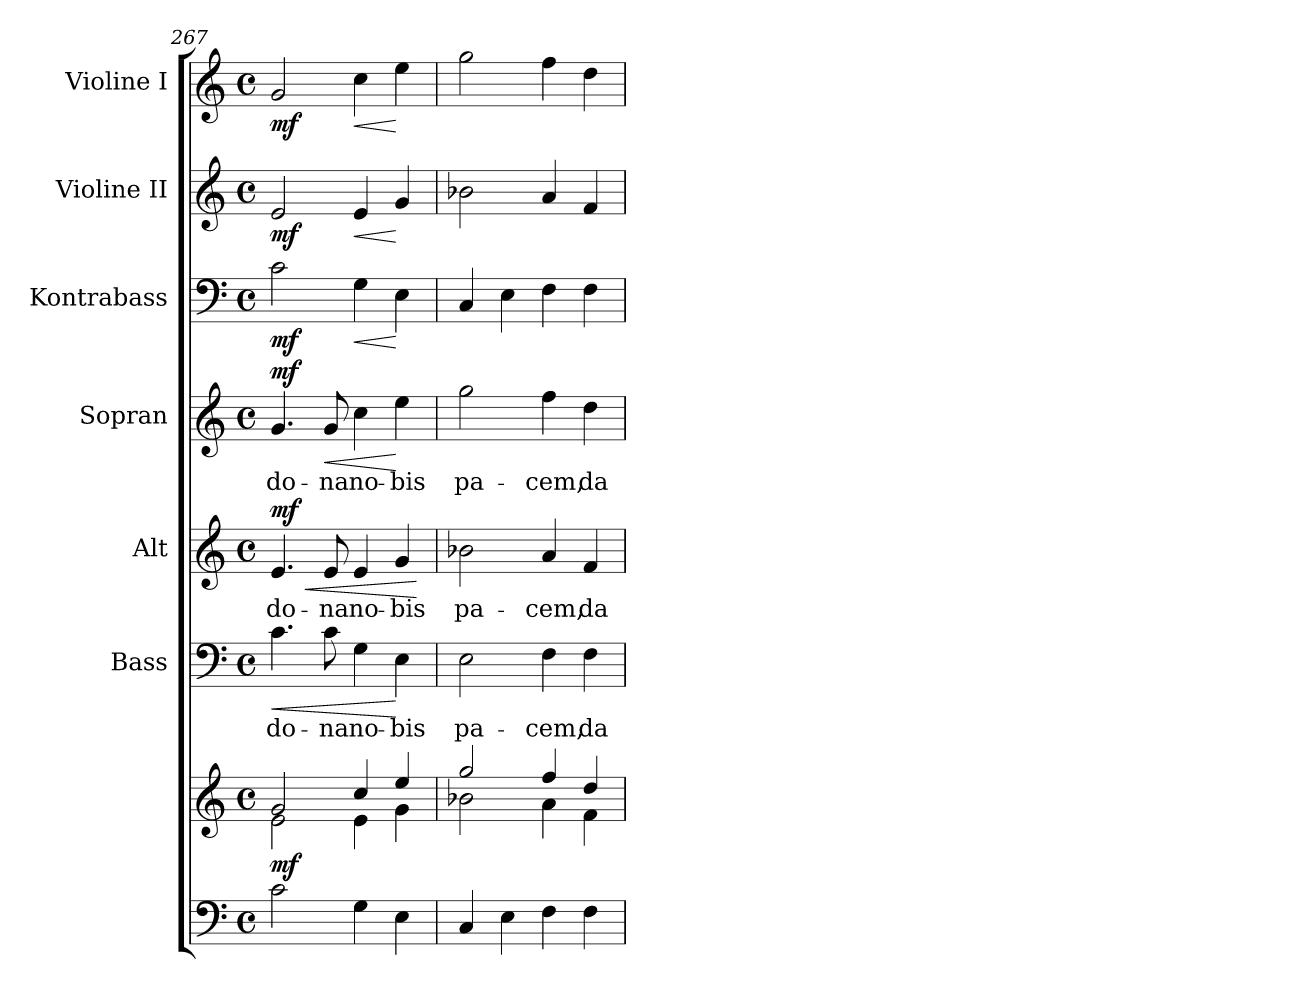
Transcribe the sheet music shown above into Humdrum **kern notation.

**kern	**kern	**dynam	**kern	**text	**dynam	**kern	**text	**dynam	**kern	**text	**dynam	**kern	**dynam	**kern	**dynam	**kern	**dynam
*part7	*part7	*part7	*part6	*part6	*part6	*part5	*part5	*part5	*part4	*part4	*part4	*part3	*part3	*part2	*part2	*part1	*part1
*staff8	*staff7	*staff7/8	*staff6	*staff6	*staff6	*staff5	*staff5	*staff5	*staff4	*staff4	*staff4	*staff3	*staff3	*staff2	*staff2	*staff1	*staff1
*	*	*	*I"Bass	*	*	*I"Alt	*	*	*I"Sopran	*	*	*I"Kontrabass	*	*I"Violine II	*	*I"Violine I	*
*	*	*	*I'B.	*	*	*I'A.	*	*	*I'S.	*	*	*I'Kb.	*	*I'Vl. II	*	*I'Vl. I	*
*clefF4	*clefG2	*	*clefF4	*	*	*clefG2	*	*	*clefG2	*	*	*clefF4	*	*clefG2	*	*clefG2	*
*	*	*	*	*	*	*	*	*	*	*	*	*ITrd7c12	*	*	*	*	*
*k[]	*k[]	*	*k[]	*	*	*k[]	*	*	*k[]	*	*	*k[]	*	*k[]	*	*k[]	*
*C:	*C:	*	*C:	*	*	*C:	*	*	*C:	*	*	*C:	*	*C:	*	*C:	*
*M4/4	*M4/4	*	*M4/4	*	*	*M4/4	*	*	*M4/4	*	*	*M4/4	*	*M4/4	*	*M4/4	*
*met(c)	*met(c)	*	*met(c)	*	*	*met(c)	*	*	*met(c)	*	*	*met(c)	*	*met(c)	*	*met(c)	*
=267	=267	=267	=267	=267	=267	=267	=267	=267	=267	=267	=267	=267	=267	=267	=267	=267	=267
*	*^	*	*	*	*	*	*	*	*	*	*	*	*	*	*	*	*
!	!	!	!LO:DY:b	!	!LO:LY:b	!LO:HP:b	!	!LO:LY:b	!LO:HP:b	!	!LO:LY:b	!	!	!	!	!	!	!
!	!	!	!	!	!	!	!	!	!LO:DY:n=1:a	!	!	!LO:DY:a	!	!LO:DY:b	!	!LO:DY:b	!	!LO:DY:b
2c\	2g/	2e\	mf	4.c\	do-	<	4.e/	do-	< mf	4.g/	do-	mf	2C\	mf	2e/	mf	2g/	mf
!	!	!	!	!	!LO:LY:b	!	!	!LO:LY:b	!	!	!LO:LY:b	!LO:HP:b	!	!	!	!	!	!
.	.	.	.	8c\	-na	.	8e/	-na	.	8g/	-na	<	.	.	.	.	.	.
!	!	!	!	!	!LO:LY:b	!	!	!LO:LY:b	!	!	!LO:LY:b	!	!	!LO:HP:b	!	!LO:HP:b	!	!LO:HP:b
4G\	4cc/	4e\	.	4G\	no-	.	4e/	no-	.	4cc\	no-	.	4GG\	<	4e/	<	4cc\	<
!	!	!	!	!	!LO:LY:b	!	!	!LO:LY:b	!	!	!LO:LY:b	!	!	!	!	!	!	!
4E\	4ee/	4g\	.	4E\	-bis	[	4g/	-bis	.	4ee\	-bis	[	4EE\	[	4g/	[	4ee\	[
*	*v	*v	*	*	*	*	*	*	*	*	*	*	*	*	*	*	*	*
.	.	.	.	.	.	.	.	[	.	.	.	.	.	.	.	.	.
=268	=268	=268	=268	=268	=268	=268	=268	=268	=268	=268	=268	=268	=268	=268	=268	=268	=268
*	*^	*	*	*	*	*	*	*	*	*	*	*	*	*	*	*	*
!	!	!	!	!	!LO:LY:b	!	!	!LO:LY:b	!	!	!LO:LY:b	!	!	!	!	!	!	!
4C/	2gg/	2b-X\	.	2E\	pa-	.	2b-X\	pa-	.	2gg\	pa-	.	4CC/	.	2b-X\	.	2gg\	.
4E\	.	.	.	.	.	.	.	.	.	.	.	.	4EE\	.	.	.	.	.
!	!	!	!	!	!LO:LY:b	!	!	!LO:LY:b	!	!	!LO:LY:b	!	!	!	!	!	!	!
4F\	4ff/	4a\	.	4F\	-cem,	.	4a/	-cem,	.	4ff\	-cem,	.	4FF\	.	4a/	.	4ff\	.
!	!	!	!	!	!LO:LY:b	!	!	!LO:LY:b	!	!	!LO:LY:b	!	!	!	!	!	!	!
4F\	4dd/	4f\	.	4F\	da	.	4f/	da	.	4dd\	da	.	4FF\	.	4f/	.	4dd\	.
*	*v	*v	*	*	*	*	*	*	*	*	*	*	*	*	*	*	*	*
=	=	=	=	=	=	=	=	=	=	=	=	=	=	=	=	=	=
*-	*-	*-	*-	*-	*-	*-	*-	*-	*-	*-	*-	*-	*-	*-	*-	*-	*-
